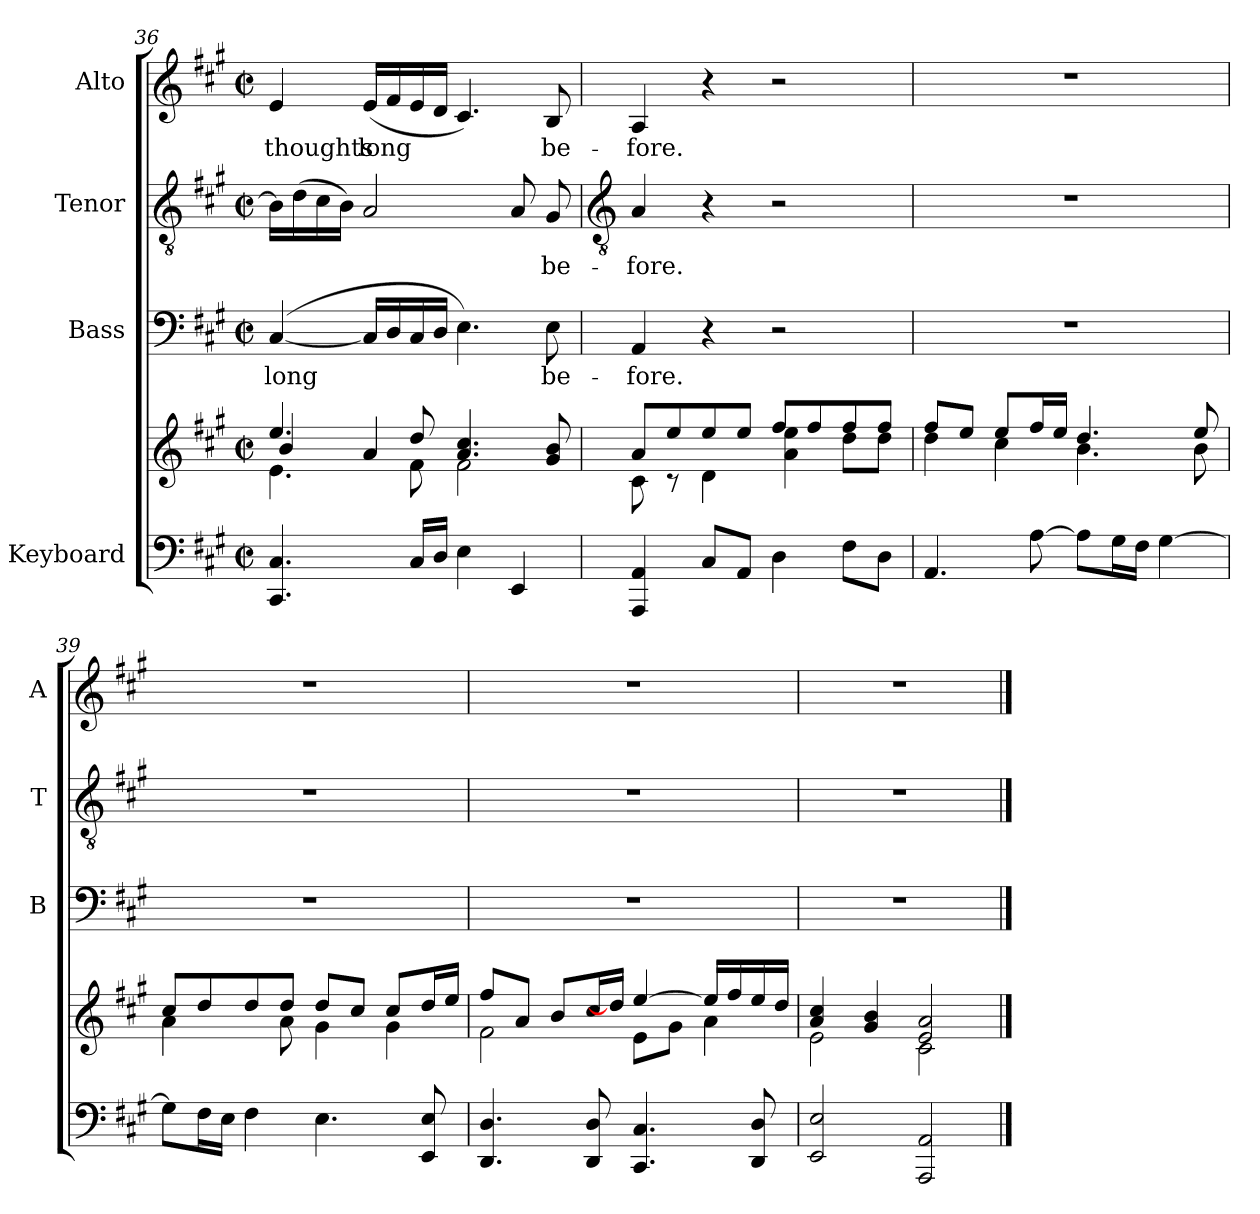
**kern	**kern	**kern	**text	**kern	**text	**kern	**text
*part4	*part4	*part3	*part3	*part2	*part2	*part1	*part1
*staff5	*staff4	*staff3	*staff3	*staff2	*staff2	*staff1	*staff1
*I"Keyboard	*	*I"Bass	*	*I"Tenor	*	*I"Alto	*
*	*	*I'B	*	*I'T	*	*I'A	*
*clefF4	*clefG2	*clefF4	*	*clefGv2	*	*clefG2	*
*k[f#c#g#]	*k[f#c#g#]	*k[f#c#g#]	*	*k[f#c#g#]	*	*k[f#c#g#]	*
*A:	*A:	*A:	*	*A:	*	*A:	*
*M2/2	*M2/2	*M2/2	*	*M2/2	*	*M2/2	*
*met(c|)	*met(c|)	*met(c|)	*	*met(c|)	*	*met(c|)	*
=36	=36	=36	=36	=36	=36	=36	=36
*	*^	*	*	*	*	*	*
*	*	*^	*	*	*	*	*	*
!	!	!	!	!	!LO:LY:b	!	!	!	!LO:LY:b
4.CC# 4.C#	4.ee/	4.e\	4b/	(<[4C#	long	16BLL]	.	4e	thoughts
.	.	.	.	.	.	(>16d	.	.	.
.	.	.	.	.	.	16c#	.	.	.
.	.	.	.	.	.	16BJJ)	.	.	.
!	!	!	!	!	!	!	!	!	!LO:LY:b
.	.	.	4a/	16C#LL]	.	2A	.	(<16eLL	long
.	.	.	.	16D	.	.	.	16f#	.
16C#LL	8dd/	8f#\	.	16C#	.	.	.	16e	.
16DJJ	.	.	.	16DJJ	.	.	.	16dJJ	.
4E	4.a/ 4.cc#/	2f#\	2ryy	4.E)	.	.	.	4.c#)	.
4EE	.	.	.	.	.	8A	.	.	.
!	!	!	!	!	!LO:LY:b	!	!LO:LY:b	!	!LO:LY:b
.	8g#/ 8b/	.	.	8E	be-	8G#	be-	8B/	be-
*	*v	*v	*v	*	*	*	*	*	*
!!LO:LB:g=z
=37	=37	=37	=37	=37	=37	=37	=37
*	*	*	*	*clefGv2	*	*	*
*	*^	*	*	*	*	*	*
!	!	!	!	!LO:LY:b	!	!LO:LY:b	!	!LO:LY:b
4AAA 4AA	8a/L	8c#\	4AA	-fore.	4A	-fore.	4A	-fore.
.	8ee/	8r	.	.	.	.	.	.
8C#L	8ee/	4d\	4r	.	4r	.	4r	.
8AAJ	8ee/J	.	.	.	.	.	.	.
4D	8ff#/L	4a\ 4ee\	2r	.	2r	.	2r	.
.	8ff#/	.	.	.	.	.	.	.
8F#L	8ff#/	8dd\L	.	.	.	.	.	.
8DJ	8ff#/J	8dd\J	.	.	.	.	.	.
=38	=38	=38	=38	=38	=38	=38	=38	=38
4.AA	8ff#/L	4dd\	1r	.	1r	.	1r	.
.	8ee/J	.	.	.	.	.	.	.
.	8ee/L	4cc#\	.	.	.	.	.	.
[8A	16ff#/L	.	.	.	.	.	.	.
.	16ee/JJ	.	.	.	.	.	.	.
8AL]	4.dd/	4.b\	.	.	.	.	.	.
16G#L	.	.	.	.	.	.	.	.
16F#JJ	.	.	.	.	.	.	.	.
[4G#	.	.	.	.	.	.	.	.
.	8ee/	8b\	.	.	.	.	.	.
=39	=39	=39	=39	=39	=39	=39	=39	=39
8G#L]	8cc#/L	4a\	1r	.	1r	.	1r	.
16F#L	8dd/	.	.	.	.	.	.	.
16EJJ	.	.	.	.	.	.	.	.
4F#	8dd/	8ryy	.	.	.	.	.	.
.	8dd/J	8a\	.	.	.	.	.	.
4.E	8dd/L	4g#\	.	.	.	.	.	.
.	8cc#/J	.	.	.	.	.	.	.
.	8cc#/L	4g#\	.	.	.	.	.	.
8EE 8E	16dd/L	.	.	.	.	.	.	.
.	16ee/JJ	.	.	.	.	.	.	.
=40	=40	=40	=40	=40	=40	=40	=40	=40
4.DD 4.D	8ff#/L	2f#\	1r	.	1r	.	1r	.
.	8a/J	.	.	.	.	.	.	.
.	8b/L	.	.	.	.	.	.	.
8DD 8D	16cc#/L	.	.	.	.	.	.	.
.	16dd/JJ]	.	.	.	.	.	.	.
4.CC# 4.C#	[4ee/	8e\L	.	.	.	.	.	.
.	.	8g#\J	.	.	.	.	.	.
.	16ee/LL]	4a\	.	.	.	.	.	.
.	16ff#/	.	.	.	.	.	.	.
8DD 8D	16ee/	.	.	.	.	.	.	.
.	16dd/JJ	.	.	.	.	.	.	.
=41	=41	=41	=41	=41	=41	=41	=41	=41
2EE 2E	4a/ 4cc#/	2e\	1r	.	1r	.	1r	.
.	4g#/ 4b/	.	.	.	.	.	.	.
2AAA 2AA	2e/ 2a/	2c#\	.	.	.	.	.	.
*	*v	*v	*	*	*	*	*	*
==	==	==	==	==	==	==	==
*-	*-	*-	*-	*-	*-	*-	*-
